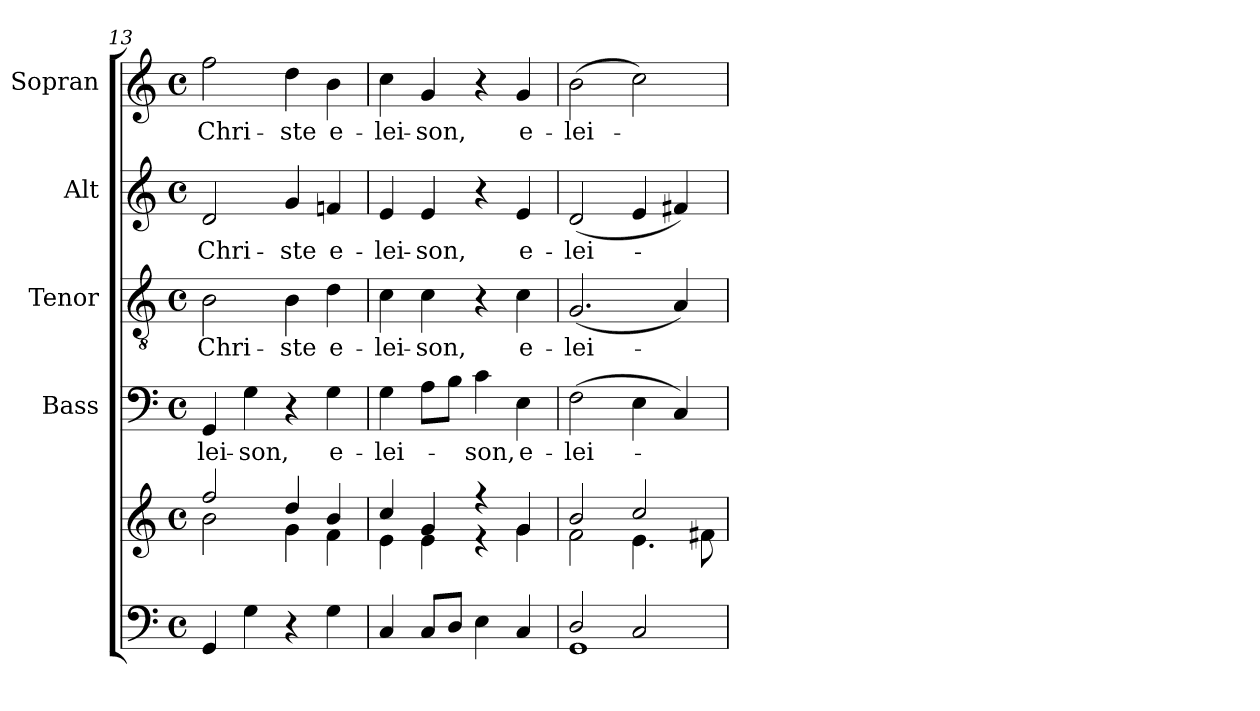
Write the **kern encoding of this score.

**kern	**kern	**kern	**text	**kern	**text	**kern	**text	**kern	**text
*part5	*part5	*part4	*part4	*part3	*part3	*part2	*part2	*part1	*part1
*staff6	*staff5	*staff4	*staff4	*staff3	*staff3	*staff2	*staff2	*staff1	*staff1
*	*	*I"Bass	*	*I"Tenor	*	*I"Alt	*	*I"Sopran	*
*	*	*I'B.	*	*I'T.	*	*I'A.	*	*I'S.	*
*clefF4	*clefG2	*clefF4	*	*clefGv2	*	*clefG2	*	*clefG2	*
*k[]	*k[]	*k[]	*	*k[]	*	*k[]	*	*k[]	*
*C:	*C:	*C:	*	*C:	*	*C:	*	*C:	*
*M4/4	*M4/4	*M4/4	*	*M4/4	*	*M4/4	*	*M4/4	*
*met(c)	*met(c)	*met(c)	*	*met(c)	*	*met(c)	*	*met(c)	*
=13	=13	=13	=13	=13	=13	=13	=13	=13	=13
*	*^	*	*	*	*	*	*	*	*
!	!	!	!	!LO:LY:b	!	!LO:LY:b	!	!LO:LY:b	!	!LO:LY:b
4GG/	2ff/	2b\	4GG/	-lei-	2B\	Chri-	2d/	Chri-	2ff\	Chri-
!	!	!	!	!LO:LY:b	!	!	!	!	!	!
4G\	.	.	4G\	-son,	.	.	.	.	.	.
!	!	!	!	!	!	!LO:LY:b	!	!LO:LY:b	!	!LO:LY:b
4r	4dd/	4g\	4r	.	4B\	-ste	4g/	-ste	4dd\	-ste
!	!	!	!	!LO:LY:b	!	!LO:LY:b	!	!LO:LY:b	!	!LO:LY:b
4G\	4b/	4f\	4G\	e-	4d\	e-	4fn/	e-	4b\	e-
=14	=14	=14	=14	=14	=14	=14	=14	=14	=14	=14
!	!	!	!	!LO:LY:b	!	!LO:LY:b	!	!LO:LY:b	!	!LO:LY:b
4C/	4cc/	4e\	4G\	-lei-	4c\	-lei-	4e/	-lei-	4cc\	-lei-
!	!	!	!	!	!	!LO:LY:b	!	!LO:LY:b	!	!LO:LY:b
8C/L	4g/	4e\	8A\L	.	4c\	-son,	4e/	-son,	4g/	-son,
8D/J	.	.	8B\J	.	.	.	.	.	.	.
!	!	!	!	!LO:LY:b	!	!	!	!	!	!
4E\	4r	4r	4c\	-son,	4r	.	4r	.	4r	.
!	!	!	!	!LO:LY:b	!	!LO:LY:b	!	!LO:LY:b	!	!LO:LY:b
4C/	4g/	4g\	4E\	e-	4c\	e-	4e/	e-	4g/	e-
=15	=15	=15	=15	=15	=15	=15	=15	=15	=15	=15
*^	*	*	*	*	*	*	*	*	*	*
!	!	!	!	!	!LO:LY:b	!	!LO:LY:b	!	!LO:LY:b	!	!LO:LY:b
2D/	1GG	2b/	2f\	(>2F\	-lei-	(<2.G/	-lei-	(<2d/	-lei-	(>2b\	-lei-
2C/	.	2cc/	4.e\	4E\	.	.	.	4e/	.	2cc\)	.
.	.	.	.	4C/)	.	4A/)	.	4f#X/)	.	.	.
.	.	.	8f#X\	.	.	.	.	.	.	.	.
*v	*v	*	*	*	*	*	*	*	*	*	*
*	*v	*v	*	*	*	*	*	*	*	*
=	=	=	=	=	=	=	=	=	=
*-	*-	*-	*-	*-	*-	*-	*-	*-	*-
